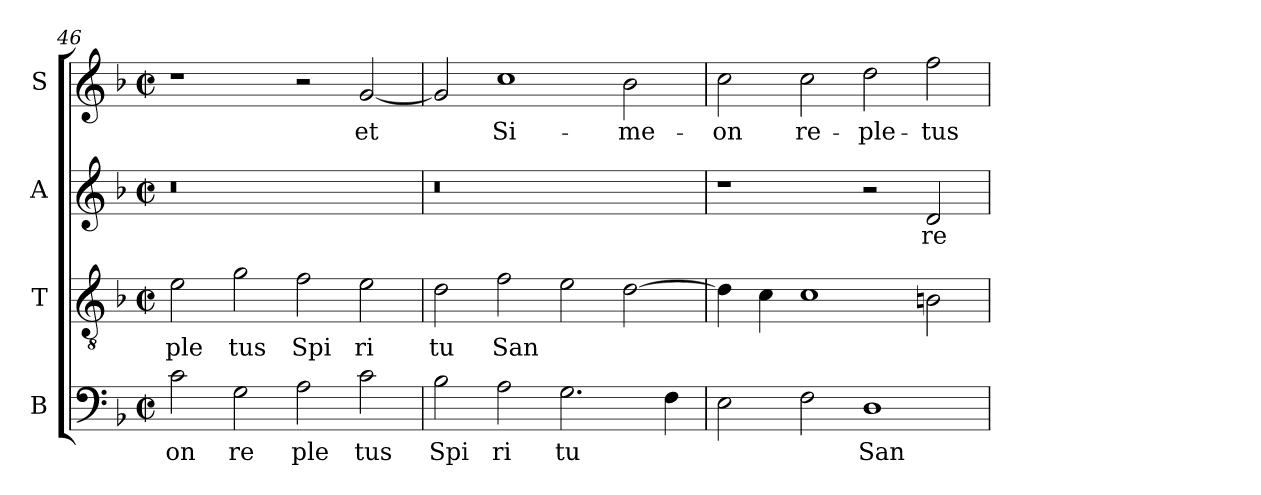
**kern	**text	**kern	**text	**kern	**text	**kern	**text
*part4	*part4	*part3	*part3	*part2	*part2	*part1	*part1
*staff4	*staff4	*staff3	*staff3	*staff2	*staff2	*staff1	*staff1
*I"B	*	*I"T	*	*I"A	*	*I"S	*
*clefF4	*	*clefGv2	*	*clefG2	*	*clefG2	*
*k[b-]	*	*k[b-]	*	*k[b-]	*	*k[b-]	*
*F:	*	*F:	*	*F:	*	*F:	*
*M2/2	*	*M2/2	*	*M2/2	*	*M2/2	*
*met(c|)	*	*met(c|)	*	*met(c|)	*	*met(c|)	*
=46	=46	=46	=46	=46	=46	=46	=46
!	!LO:LY:b:cj	!	!LO:LY:b:cj	!	!	!	!
2c\	on	2e\	ple	0r	.	1r	.
!	!LO:LY:b:cj	!	!LO:LY:b:cj	!	!	!	!
2G\	re	2g\	tus	.	.	.	.
!	!LO:LY:b:cj	!	!LO:LY:b:cj	!	!	!	!
2A\	ple	2f\	Spi	.	.	2r	.
!	!LO:LY:b:cj	!	!LO:LY:b:cj	!	!	!	!LO:LY:b:cj
2c\	tus	2e\	ri	.	.	[<2g/	et
=47	=47	=47	=47	=47	=47	=47	=47
!	!LO:LY:b:cj	!	!LO:LY:b:cj	!	!	!	!
2B-\	Spi	2d\	tu	0r	.	2g/]	.
!	!LO:LY:b:cj	!	!LO:LY:b	!	!	!	!LO:LY:b:cj
2A\	ri	2f\	San	.	.	1cc	Si-
!	!LO:LY:b:cj	!	!	!	!	!	!
2.G\	tu	2e\	.	.	.	.	.
!	!	!	!	!	!	!	!LO:LY:b:cj
.	.	[>2d\	.	.	.	2b-\	-me-
4F\	.	.	.	.	.	.	.
=48	=48	=48	=48	=48	=48	=48	=48
!	!	!	!	!	!	!	!LO:LY:b:cj
2E\	.	4d\]	.	1r	.	2cc\	-on
.	.	4c\	.	.	.	.	.
!	!	!	!	!	!	!	!LO:LY:b:cj
2F\	.	1c	.	.	.	2cc\	re-
!	!LO:LY:b:cj	!	!	!	!	!	!LO:LY:b:cj
1D	San	.	.	2r	.	2dd\	-ple-
!	!	!	!	!	!LO:LY:b:cj	!	!LO:LY:b:cj
.	.	2B\	.	2d/	re-	2ff\	-tus
=	=	=	=	=	=	=	=
*-	*-	*-	*-	*-	*-	*-	*-
